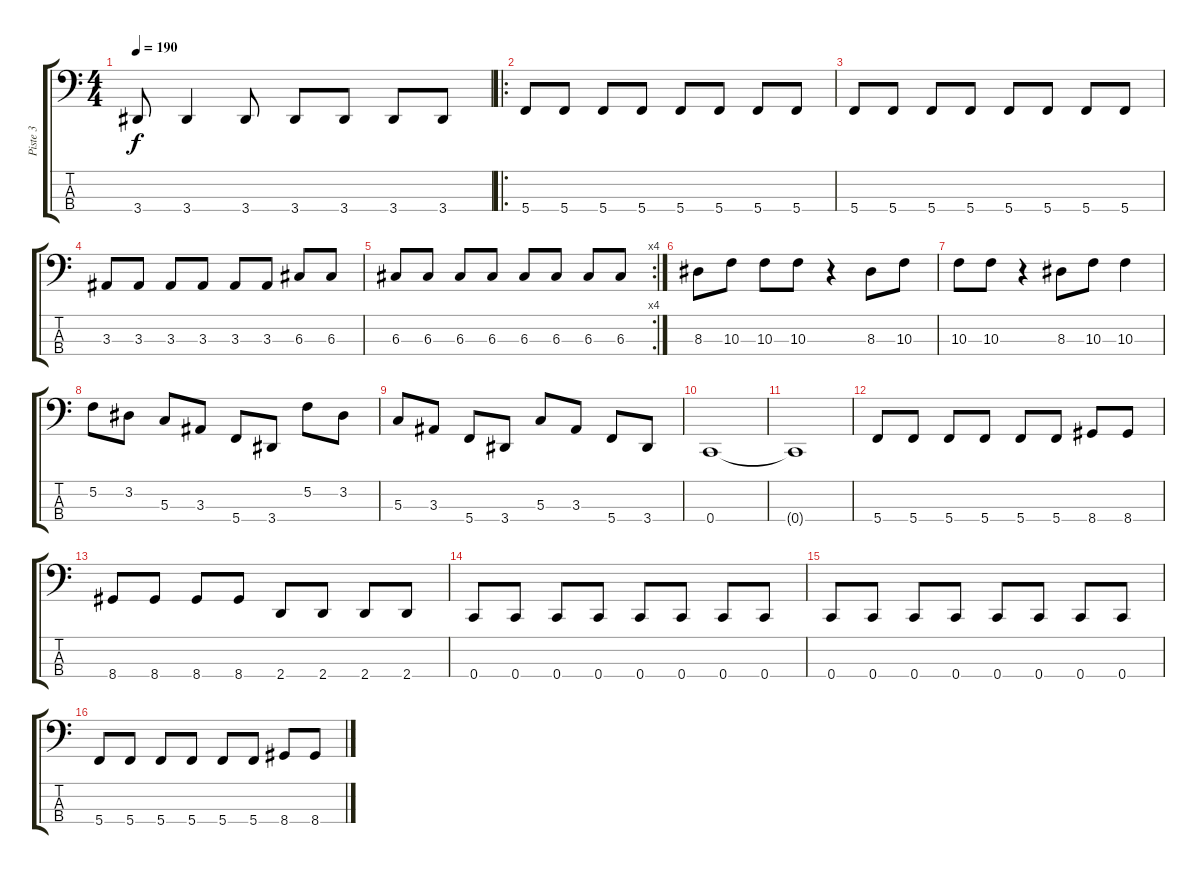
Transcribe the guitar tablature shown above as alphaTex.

\track ("Piste 3" "Piste 3") {instrument electricbassfinger}
\staff {score tabs}
\tuning (F2 C2 G1 C1) {hide}
\ts (4 4)
\tempo 190
\clef f4
\ks c
3.4.8{dy f} 3.4.4 3.4.8 3.4.8 3.4.8 3.4.8 3.4.8 |
\ro
5.4.8 5.4.8 5.4.8 5.4.8 5.4.8 5.4.8 5.4.8 5.4.8 |
5.4.8 5.4.8 5.4.8 5.4.8 5.4.8 5.4.8 5.4.8 5.4.8 |
3.3.8 3.3.8 3.3.8 3.3.8 3.3.8 3.3.8 6.3.8 6.3.8 |
\rc 4
6.3.8 6.3.8 6.3.8 6.3.8 6.3.8 6.3.8 6.3.8 6.3.8 |
8.3.8 10.3.8 10.3.8 10.3.8 r.4 8.3.8 10.3.8 |
10.3.8 10.3.8 r.4 8.3.8 10.3.8 10.3.4 |
5.2.8 3.2.8 5.3.8 3.3.8 5.4.8 3.4.8 5.2.8 3.2.8 |
5.3.8 3.3.8 5.4.8 3.4.8 5.3.8 3.3.8 5.4.8 3.4.8 |
0.4.1 |
0.4{t}.1 |
5.4.8 5.4.8 5.4.8 5.4.8 5.4.8 5.4.8 8.4.8 8.4.8 |
8.4.8 8.4.8 8.4.8 8.4.8 2.4.8 2.4.8 2.4.8 2.4.8 |
0.4.8 0.4.8 0.4.8 0.4.8 0.4.8 0.4.8 0.4.8 0.4.8 |
0.4.8 0.4.8 0.4.8 0.4.8 0.4.8 0.4.8 0.4.8 0.4.8 |
5.4.8 5.4.8 5.4.8 5.4.8 5.4.8 5.4.8 8.4.8 8.4.8
